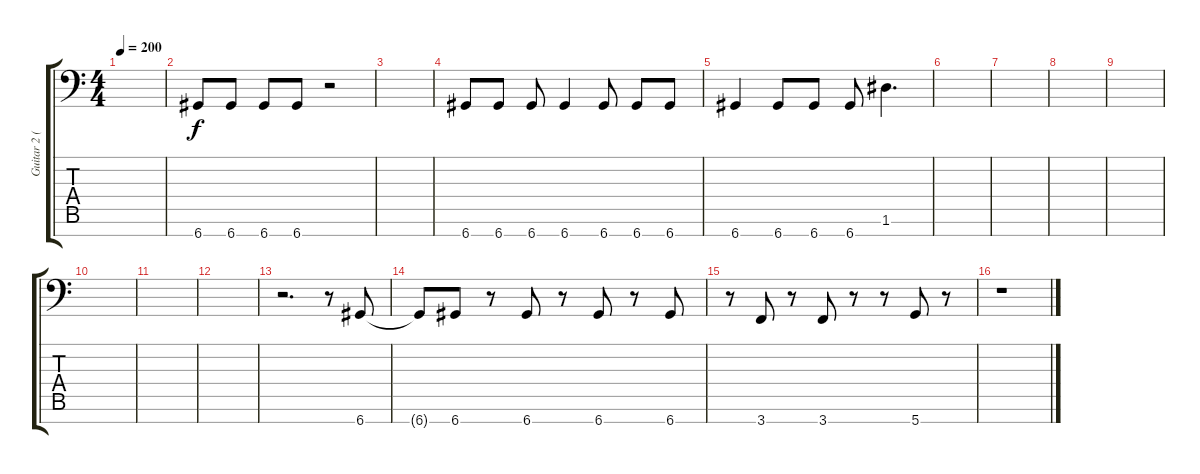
\track ("Guitar 2 (8th string)" "Guitar 2 (") {instrument distortionguitar}
\staff {score tabs}
\tuning (D4 A3 F3 C3 G2 D2 D1) {hide}
\ts (4 4)
\tempo 200
\clef f4
\ks c
|
6.7.8 6.7.8 6.7.8 6.7.8 r.2 |
|
6.7.8 6.7.8 6.7.8 6.7.4 6.7.8 6.7.8 6.7.8 |
6.7.4 6.7.8 6.7.8 6.7.8 1.6.4{d} |
|
|
|
|
|
|
|
r.2{d} r.8 6.7.8 |
6.7{t}.8 6.7.8 r.8 6.7.8 r.8 6.7.8 r.8 6.7.8 |
r.8 3.7.8 r.8 3.7.8 r.8 r.8 5.7.8 r.8 |
r.1
